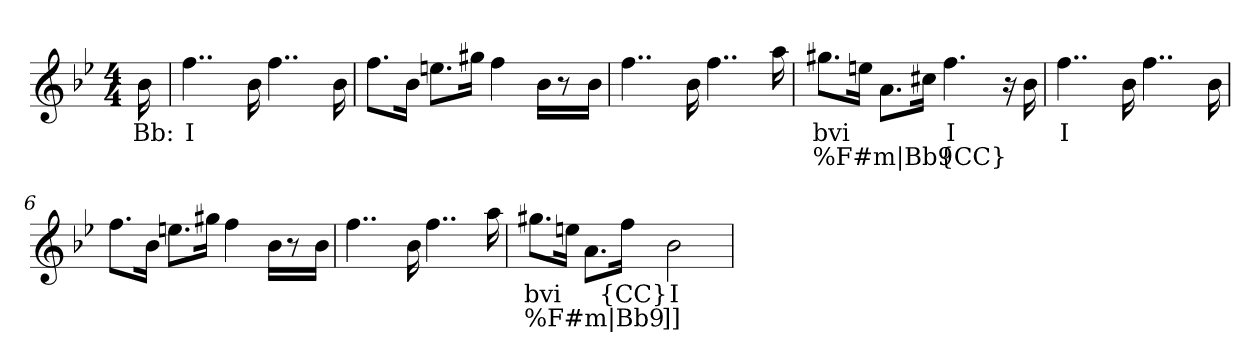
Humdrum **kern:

**kern	**text	**text
*part1	*part1	*part1
*staff1	*staff1	*staff1
!!LO:PB:g=z
*clefG2	*	*
*k[b-e-]	*	*
*B-:	*	*
*M4/4	*	*
*MM120	*	*
=	=	=
!	!LO:LY:b:color=#000000	!
16b-i\	Bb:	.
=1	=1	=1
!	!LO:LY:b:color=#000000	!
4..ffi\	I	.
16b-i\	.	.
4..ffi\	.	.
16b-i\	.	.
=2	=2	=2
8.ffi\L	.	.
16b-i\Jk	.	.
8.eeni\L	.	.
16gg#Xi\Jk	.	.
4ffi\	.	.
16b-i\KL	.	.
8r	.	.
16b-i\Jk	.	.
=3	=3	=3
4..ffi\	.	.
16b-i\	.	.
4..ffi\	.	.
16aai\	.	.
=4	=4	=4
!	!LO:LY:b:color=#000000	!LO:LY:b:color=#000000
8.gg#Xi\L	bvi	%F#m|Bb9
16eeni\Jk	.	.
8.ai\L	.	.
16cc#Xi\Jk	.	.
!	!LO:LY:b:color=#000000	!LO:LY:b:color=#000000
4.ffi\	I	{CC}
16r	.	.
16b-i\	.	.
!!LO:LB:g=z
=5	=5	=5
!	!LO:LY:b:color=#000000	!
4..ffi\	I	.
16b-i\	.	.
4..ffi\	.	.
16b-i\	.	.
=6	=6	=6
8.ffi\L	.	.
16b-i\Jk	.	.
8.eeni\L	.	.
16gg#Xi\Jk	.	.
4ffi\	.	.
16b-i\KL	.	.
8r	.	.
16b-i\Jk	.	.
=7	=7	=7
4..ffi\	.	.
16b-i\	.	.
4..ffi\	.	.
16aai\	.	.
=8	=8	=8
!	!LO:LY:b:color=#000000	!LO:LY:b:color=#000000
8.gg#Xi\L	bvi	%F#m|Bb9
16eeni\Jk	.	.
8.ai\L	.	.
!	!LO:LY:b:color=#000000	!
16ffi\Jk	{CC}	.
!	!LO:LY:b:color=#000000	!LO:LY:b:color=#000000
2b-i\	I	]]
=	=	=
*-	*-	*-
